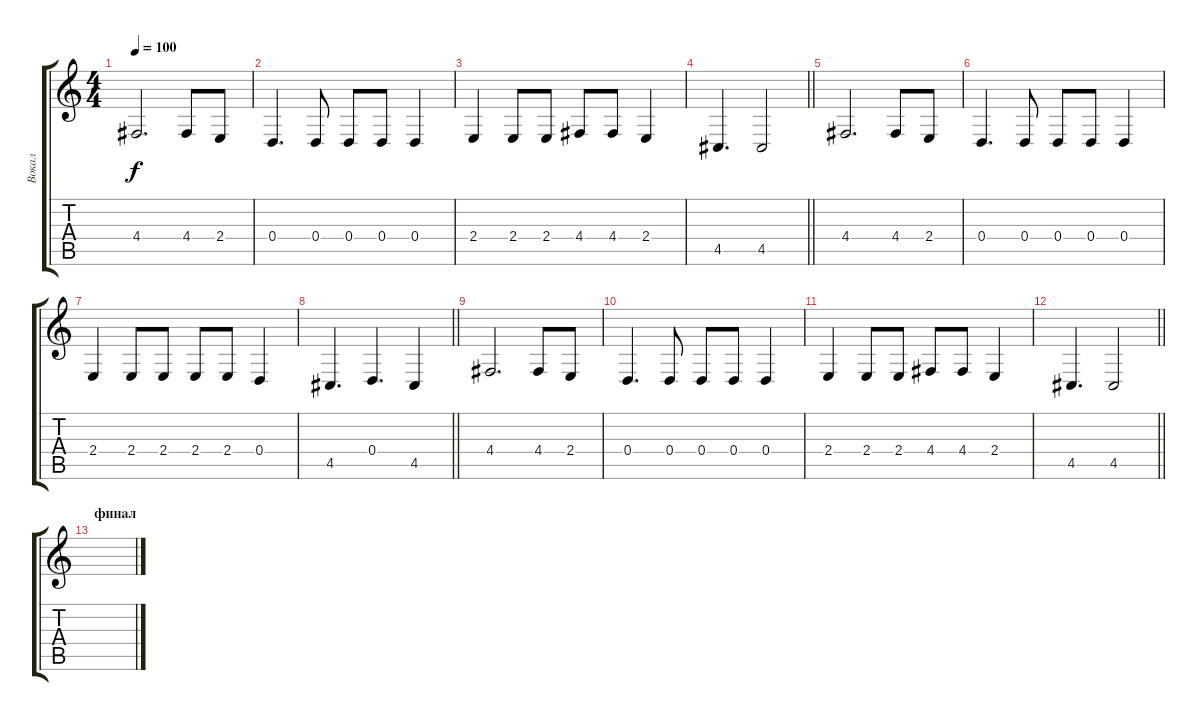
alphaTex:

\track ("Вокал" "Вокал") {instrument fx7echoes}
\staff {score tabs}
\tuning (E4 B3 G3 D3 A2 E2) {hide}
\ts (4 4)
\tempo 100
\clef g2
\ks c
4.4.2{d dy f} 4.4.8 2.4.8 |
0.4.4{d} 0.4.8 0.4.8 0.4.8 0.4.4 |
2.4.4 2.4.8 2.4.8 4.4.8 4.4.8 2.4.4 |
\barLineRight lightlight
4.5.4{d} 4.5.2 |
4.4.2{d} 4.4.8 2.4.8 |
0.4.4{d} 0.4.8 0.4.8 0.4.8 0.4.4 |
2.4.4 2.4.8 2.4.8 2.4.8 2.4.8 0.4.4 |
\barLineRight lightlight
4.5.4{d} 0.4.4{d} 4.5.4 |
4.4.2{d} 4.4.8 2.4.8 |
0.4.4{d} 0.4.8 0.4.8 0.4.8 0.4.4 |
2.4.4 2.4.8 2.4.8 4.4.8 4.4.8 2.4.4 |
\barLineRight lightlight
4.5.4{d} 4.5.2 |
\section ("" "финал")
